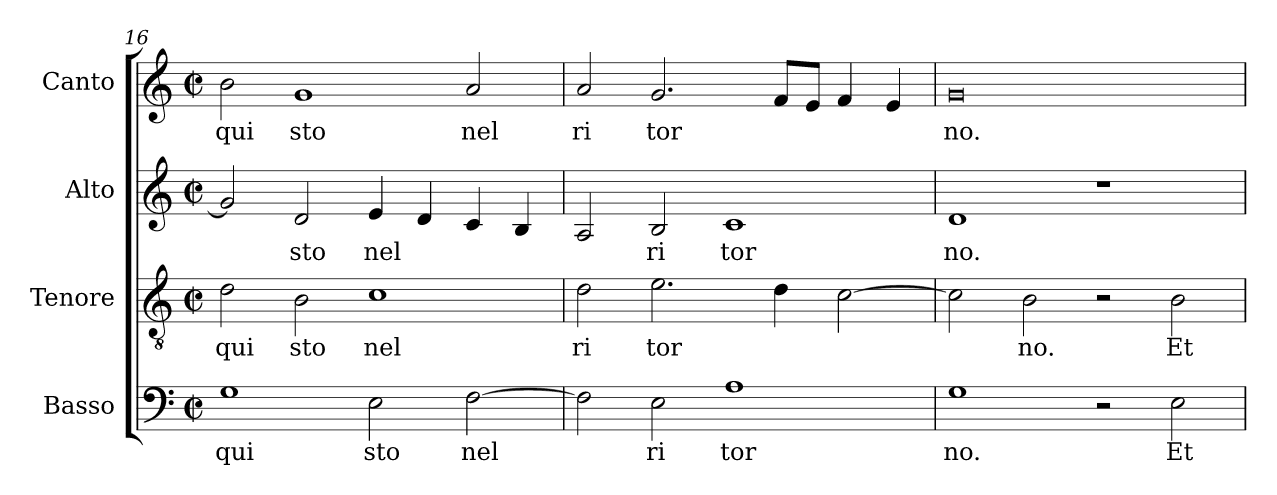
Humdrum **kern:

**kern	**text	**kern	**text	**kern	**text	**kern	**text
*part4	*part4	*part3	*part3	*part2	*part2	*part1	*part1
*staff4	*staff4	*staff3	*staff3	*staff2	*staff2	*staff1	*staff1
*I"Basso	*	*I"Tenore	*	*I"Alto	*	*I"Canto	*
*clefF4	*	*clefGv2	*	*clefG2	*	*clefG2	*
*k[]	*	*k[]	*	*k[]	*	*k[]	*
*C:	*	*C:	*	*C:	*	*C:	*
*M2/2	*	*M2/2	*	*M2/2	*	*M2/2	*
*met(c|)	*	*met(c|)	*	*met(c|)	*	*met(c|)	*
=16	=16	=16	=16	=16	=16	=16	=16
!	!LO:LY:b:cj	!	!LO:LY:b:cj	!	!LO:LY:b:cj	!	!LO:LY:a:cj
1G	qui	2d\	qui	2g/]	.	2b\	qui
!	!	!	!LO:LY:b:cj	!	!LO:LY:b:cj	!	!LO:LY:a:cj
.	.	2B\	sto	2d/	sto	1g	sto
!	!LO:LY:b:cj	!	!LO:LY:b:cj	!	!LO:LY:b:cj	!	!
2E\	sto	1c	nel	4e/	nel	.	.
!	!	!	!	!	!LO:LY:b:cj	!	!
.	.	.	.	4d/	.	.	.
!	!LO:LY:b:cj	!	!	!	!LO:LY:b:cj	!	!LO:LY:a:cj
[>2F\	nel	.	.	4c/	.	2a/	nel
!	!	!	!	!	!LO:LY:b:cj	!	!
.	.	.	.	4B/	.	.	.
=17	=17	=17	=17	=17	=17	=17	=17
!	!LO:LY:b:cj	!	!LO:LY:b:cj	!	!LO:LY:b:cj	!	!LO:LY:a:cj
2F\]	.	2d\	ri	2A/	.	2a/	ri
!	!LO:LY:b:cj	!	!LO:LY:b:cj	!	!LO:LY:b:cj	!	!LO:LY:a:cj
2E\	ri	2.e\	tor	2B/	ri	2.g/	tor
!	!LO:LY:b:cj	!	!	!	!LO:LY:b:cj	!	!
1A	tor	.	.	1c	tor	.	.
!	!	!	!LO:LY:b:cj	!	!	!	!LO:LY:a:cj
.	.	4d\	.	.	.	8f/L	.
!	!	!	!	!	!	!	!LO:LY:a:cj
.	.	.	.	.	.	8e/J	.
!	!	!	!LO:LY:b:cj	!	!	!	!LO:LY:a:cj
.	.	[>2c\	.	.	.	4f/	.
!	!	!	!	!	!	!	!LO:LY:a:cj
.	.	.	.	.	.	4e/	.
=18	=18	=18	=18	=18	=18	=18	=18
!	!LO:LY:b:cj	!	!LO:LY:b:cj	!	!LO:LY:b:cj	!	!LO:LY:a:cj
1G	no.	2c\]	.	1d	no.	0g	no.
!	!	!	!LO:LY:b:cj	!	!	!	!
.	.	2B\	no.	.	.	.	.
2r	.	2r	.	1r	.	.	.
!	!LO:LY:b:cj	!	!LO:LY:b:cj	!	!	!	!
2E\	Et	2B\	Et	.	.	.	.
=	=	=	=	=	=	=	=
*-	*-	*-	*-	*-	*-	*-	*-
